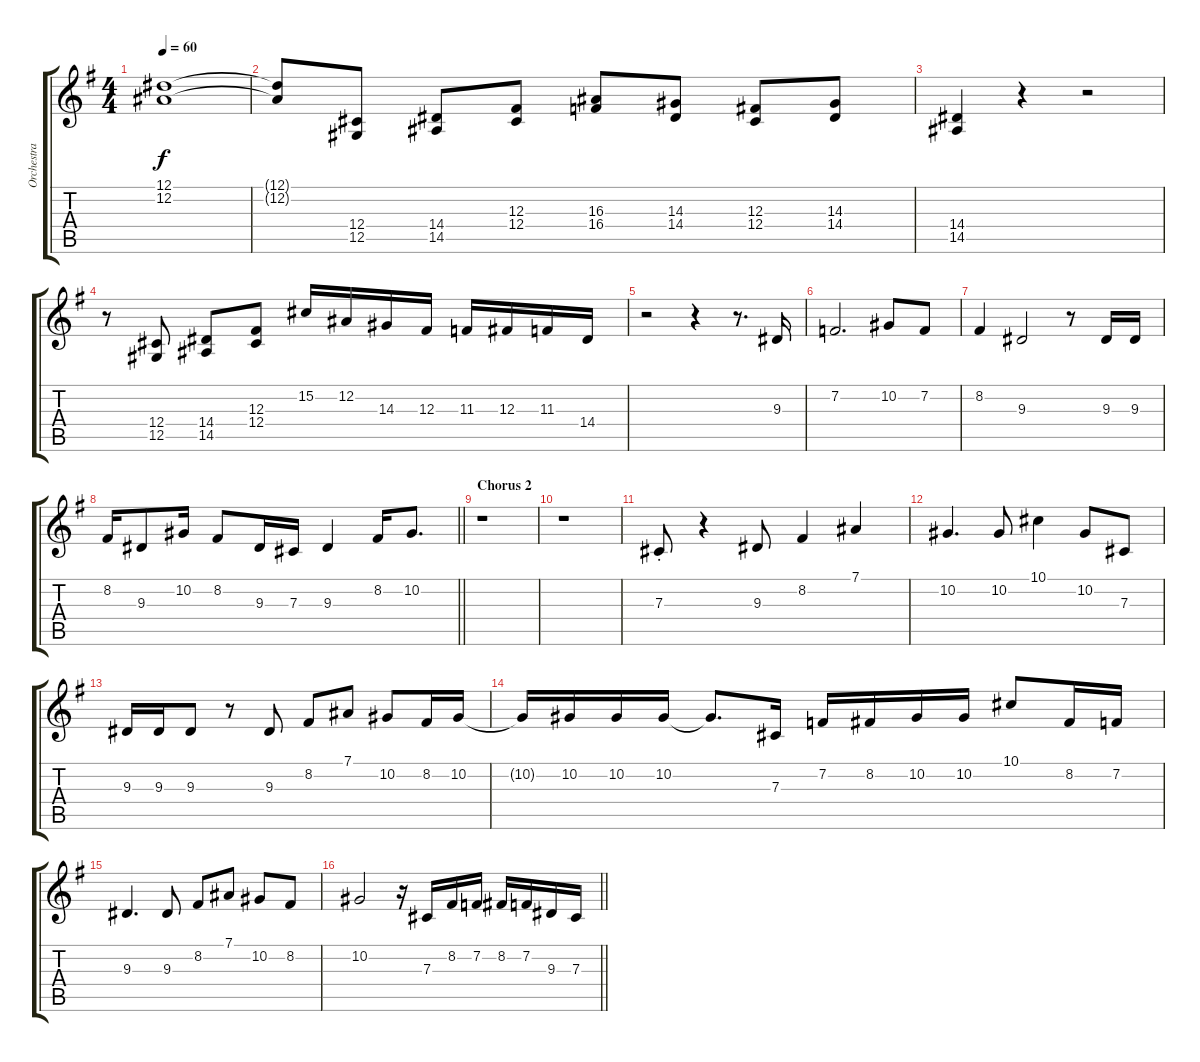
\track ("Orchestra " "Orchestra ") {instrument synthstrings2}
\staff {score tabs}
\tuning (Eb4 Bb3 Gb3 Db3 Ab2 Eb2) {hide}
\ts (4 4)
\tempo 60
\clef g2
\ks g
(12.1{t} 12.2{t}).1{dy f} |
(12.1{t} 12.2{t}).8 (12.4 12.5).8 (14.4 14.5).8 (12.3 12.4).8 (16.3 16.4).8 (14.3 14.4).8 (12.3 12.4).8 (14.3 14.4).8 |
(14.4 14.5).4 r.4 r.2 |
r.8 (12.4 12.5).8 (14.4 14.5).8 (12.3 12.4).8 15.2.16 12.2.16 14.3.16 12.3.16 11.3.16 12.3.16 11.3.16 14.4.16 |
r.2 r.4 r.8{d} 9.3.16 |
7.2.2{d} 10.2.8 7.2.8 |
8.2.4 9.3.2 r.8 9.3.16 9.3.16 |
\barLineRight lightlight
8.2.16 9.3.8 10.2.16 8.2.8 9.3.16 7.3.16 9.3.4 8.2.16 10.2.8{d} |
\section ("" "Chorus 2")
r.1 |
r.1 |
7.3{st}.8 r.4 9.3.8 8.2.4 7.1.4 |
10.2.4{d} 10.2.8 10.1.4 10.2.8 7.3.8 |
9.3.16 9.3.16 9.3.8 r.8 9.3.8 8.2.8 7.1.8 10.2.8 8.2.16 10.2.16 |
10.2{t}.16 10.2.16 10.2.16 10.2.16 10.2{t}.8{d} 7.3.16 7.2.16 8.2.16 10.2.16 10.2.16 10.1.8 8.2.16 7.2.16 |
9.3.4{d} 9.3.8 8.2.8 7.1.8 10.2.8 8.2.8 |
\barLineRight lightlight
10.2.2 r.16 7.3.16 8.2.16 7.2.16 8.2.16 7.2.16 9.3.16 7.3.16
